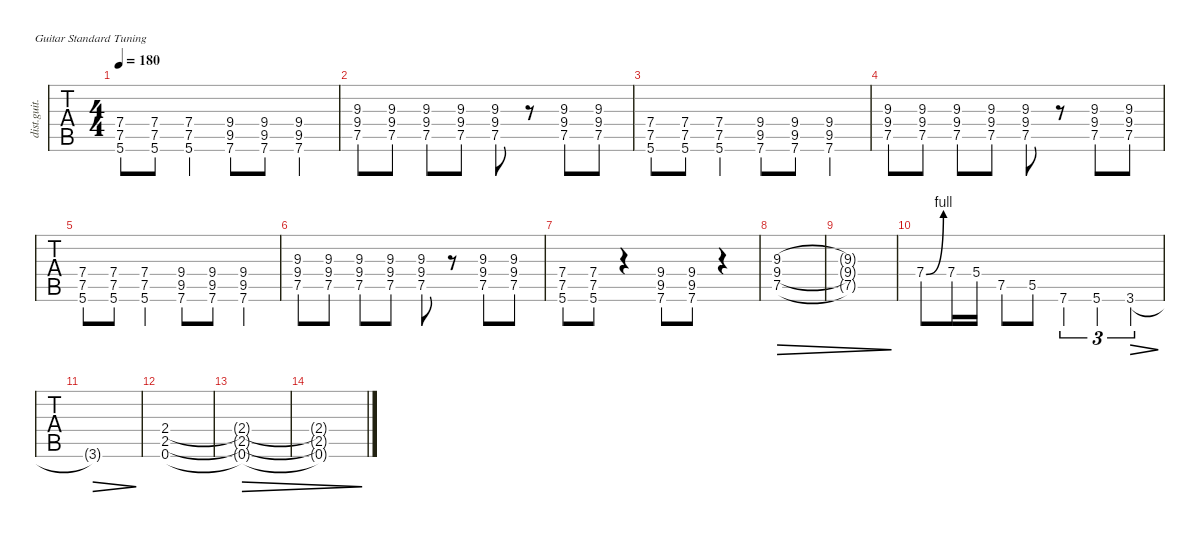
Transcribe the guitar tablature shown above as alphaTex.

\defaultSystemsLayout 4
\hideDynamics
\bracketExtendMode nobrackets
\otherSystemsTrackNameOrientation horizontal
\track ("Distortion Guitar" "dist.guit.") {instrument distortionguitar}
\staff {tabs}
\tuning (E4 B3 G3 D3 A2 E2)
\ts (4 4)
\tempo 180
\clef g2
\ks c
(5.6 7.5 7.4).8{dy mf} (5.6 7.5 7.4).8 (5.6 7.5 7.4).4 (7.6 9.5{acc #} 9.4).8 (7.6 9.5{acc #} 9.4).8 (7.6 9.5{acc #} 9.4).4 |
(7.5 9.4 9.3).8 (7.5 9.4 9.3).8 (7.5 9.4 9.3).8 (7.5 9.4 9.3).8 (7.5 9.4 9.3).8 r.8 (7.5 9.4 9.3).8 (7.5 9.4 9.3).8 |
(5.6 7.5 7.4).8 (5.6 7.5 7.4).8 (5.6 7.5 7.4).4 (7.6 9.5{acc #} 9.4).8 (7.6 9.5{acc #} 9.4).8 (7.6 9.5{acc #} 9.4).4 |
(7.5 9.4 9.3).8 (7.5 9.4 9.3).8 (7.5 9.4 9.3).8 (7.5 9.4 9.3).8 (7.5 9.4 9.3).8 r.8 (7.5 9.4 9.3).8 (7.5 9.4 9.3).8 |
(5.6 7.5 7.4).8 (5.6 7.5 7.4).8 (5.6 7.5 7.4).4 (7.6 9.5{acc #} 9.4).8 (7.6 9.5{acc #} 9.4).8 (7.6 9.5{acc #} 9.4).4 |
(7.5 9.4 9.3).8 (7.5 9.4 9.3).8 (7.5 9.4 9.3).8 (7.5 9.4 9.3).8 (7.5 9.4 9.3).8 r.8 (7.5 9.4 9.3).8 (7.5 9.4 9.3).8 |
(5.6 7.5 7.4).8 (5.6 7.5 7.4).8 r.4 (7.6 9.5{acc #} 9.4).8 (7.6 9.5{acc #} 9.4).8 r.4 |
(7.5 9.4 9.3).1{dec} |
(7.5{t} 9.4{t} 9.3{t}).1{dec} |
7.4{be (bend 0 0 15 4)}.8 7.4.16 5.4.16 7.5.8 5.5.8 7.6.4{tu (3 2)} 5.6.4{tu (3 2)} 3.6.4{tu (3 2) dec} |
3.6{t}.1{dec} |
(0.6 2.5 2.4).1 |
(0.6{t} 2.5{t} 2.4{t}).1{dec} |
(0.6{t} 2.5{t} 2.4{t}).1{dec}
